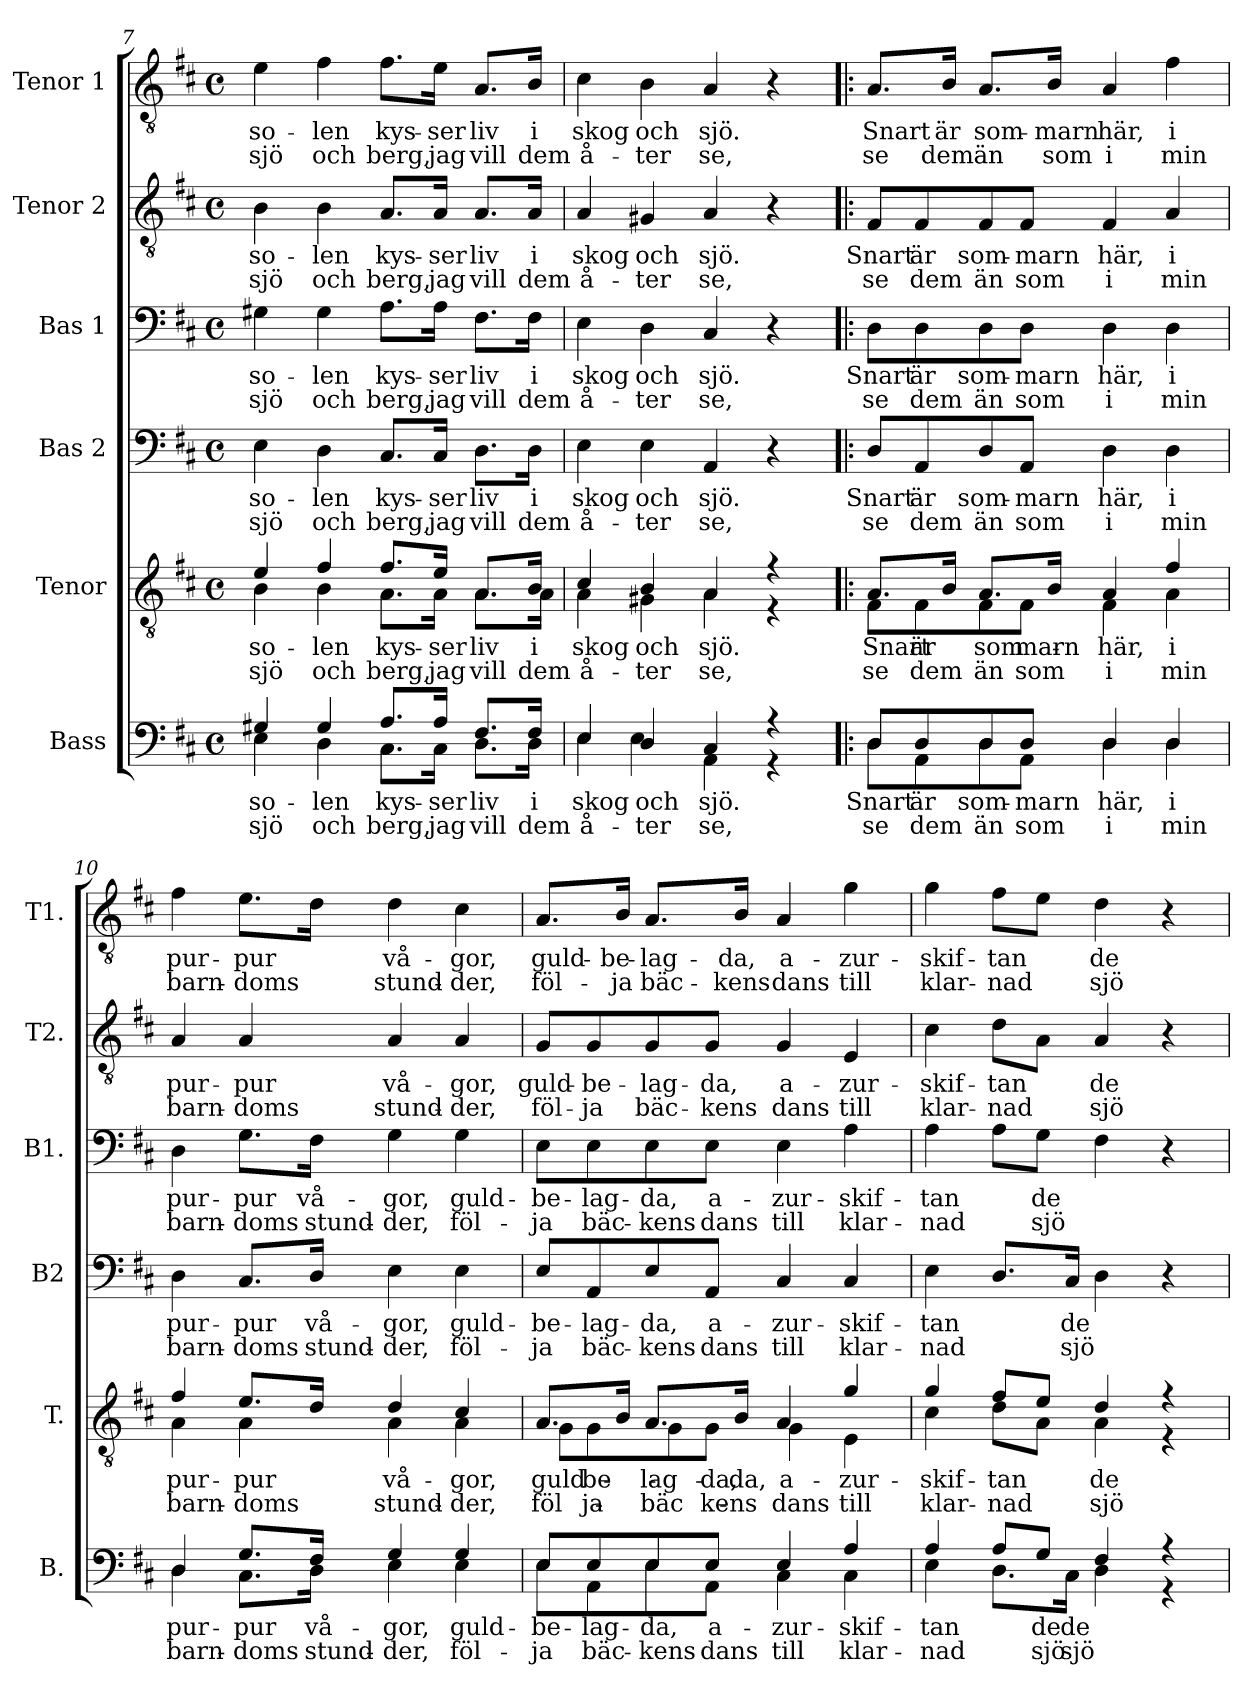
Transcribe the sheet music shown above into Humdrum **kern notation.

**kern	**text	**text	**kern	**text	**text	**kern	**text	**text	**kern	**text	**text	**kern	**text	**text	**kern	**text	**text
*part6	*part6	*part6	*part5	*part5	*part5	*part4	*part4	*part4	*part3	*part3	*part3	*part2	*part2	*part2	*part1	*part1	*part1
*staff6	*staff6	*staff6	*staff5	*staff5	*staff5	*staff4	*staff4	*staff4	*staff3	*staff3	*staff3	*staff2	*staff2	*staff2	*staff1	*staff1	*staff1
*I"Bass	*	*	*I"Tenor	*	*	*I"Bas 2	*	*	*I"Bas 1	*	*	*I"Tenor 2	*	*	*I"Tenor 1	*	*
*I'B.	*	*	*I'T.	*	*	*I'B2	*	*	*I'B1.	*	*	*I'T2.	*	*	*I'T1.	*	*
*clefF4	*	*	*clefGv2	*	*	*clefF4	*	*	*clefF4	*	*	*clefGv2	*	*	*clefGv2	*	*
*k[f#c#]	*	*	*k[f#c#]	*	*	*k[f#c#]	*	*	*k[f#c#]	*	*	*k[f#c#]	*	*	*k[f#c#]	*	*
*M4/4	*	*	*M4/4	*	*	*M4/4	*	*	*M4/4	*	*	*M4/4	*	*	*M4/4	*	*
*met(c)	*	*	*met(c)	*	*	*met(c)	*	*	*met(c)	*	*	*met(c)	*	*	*met(c)	*	*
=7	=7	=7	=7	=7	=7	=7	=7	=7	=7	=7	=7	=7	=7	=7	=7	=7	=7
!	!LO:LY:b	!LO:LY:b	!	!	!	!	!	!	!	!	!	!	!	!	!	!	!
*^	*	*	*	*	*	*	*	*	*	*	*	*	*	*	*	*	*
!	!	!LO:LY:b	!LO:LY:b	!	!LO:LY:b	!LO:LY:b	!	!	!	!	!	!	!	!	!	!	!	!
*	*	*	*	*^	*	*	*	*	*	*	*	*	*	*	*	*	*	*
!	!	!	!	!	!	!LO:LY:b	!LO:LY:b	!	!LO:LY:b	!LO:LY:b	!	!LO:LY:b	!LO:LY:b	!	!LO:LY:b	!LO:LY:b	!	!LO:LY:b	!LO:LY:b
4G#X/	4E\	so-	sjö	4e/	4B\	so-	sjö	4E\	so-	sjö	4G#X\	so-	sjö	4B\	so-	sjö	4e\	so-	sjö
!	!	!LO:LY:b	!LO:LY:b	!	!	!	!	!	!	!	!	!	!	!	!	!	!	!	!
!	!	!LO:LY:b	!LO:LY:b	!	!	!LO:LY:b	!LO:LY:b	!	!	!	!	!	!	!	!	!	!	!	!
!	!	!	!	!	!	!LO:LY:b	!LO:LY:b	!	!LO:LY:b	!LO:LY:b	!	!LO:LY:b	!LO:LY:b	!	!LO:LY:b	!LO:LY:b	!	!LO:LY:b	!LO:LY:b
4G#/	4D\	-len	och	4f#/	4B\	-len	och	4D\	-len	och	4G#\	-len	och	4B\	-len	och	4f#\	-len	och
!	!	!LO:LY:b	!LO:LY:b	!	!	!	!	!	!	!	!	!	!	!	!	!	!	!	!
!	!	!LO:LY:b	!LO:LY:b	!	!	!LO:LY:b	!LO:LY:b	!	!	!	!	!	!	!	!	!	!	!	!
!	!	!	!	!	!	!LO:LY:b	!LO:LY:b	!	!LO:LY:b	!LO:LY:b	!	!LO:LY:b	!LO:LY:b	!	!LO:LY:b	!LO:LY:b	!	!LO:LY:b	!LO:LY:b
8.A/L	8.C#\L	kys-	berg,	8.f#/L	8.A\L	kys-	berg,	8.C#/L	kys-	berg,	8.A\L	kys-	berg,	8.A/L	kys-	berg,	8.f#\L	kys-	berg,
!	!	!LO:LY:b	!LO:LY:b	!	!	!	!	!	!	!	!	!	!	!	!	!	!	!	!
!	!	!LO:LY:b	!LO:LY:b	!	!	!LO:LY:b	!LO:LY:b	!	!	!	!	!	!	!	!	!	!	!	!
!	!	!	!	!	!	!LO:LY:b	!LO:LY:b	!	!LO:LY:b	!LO:LY:b	!	!LO:LY:b	!LO:LY:b	!	!LO:LY:b	!LO:LY:b	!	!LO:LY:b	!LO:LY:b
16A/Jk	16C#\Jk	-ser	jag	16e/Jk	16A\Jk	-ser	jag	16C#/Jk	-ser	jag	16A\Jk	-ser	jag	16A/Jk	-ser	jag	16e\Jk	-ser	jag
!	!	!LO:LY:b	!LO:LY:b	!	!	!	!	!	!	!	!	!	!	!	!	!	!	!	!
!	!	!LO:LY:b	!LO:LY:b	!	!	!LO:LY:b	!LO:LY:b	!	!	!	!	!	!	!	!	!	!	!	!
!	!	!	!	!	!	!LO:LY:b	!LO:LY:b	!	!LO:LY:b	!LO:LY:b	!	!LO:LY:b	!LO:LY:b	!	!LO:LY:b	!LO:LY:b	!	!LO:LY:b	!LO:LY:b
8.F#/L	8.D\L	liv	vill	8.A/L	8.A\L	liv	vill	8.D\L	liv	vill	8.F#\L	liv	vill	8.A/L	liv	vill	8.A/L	liv	vill
!	!	!LO:LY:b	!LO:LY:b	!	!	!	!	!	!	!	!	!	!	!	!	!	!	!	!
!	!	!LO:LY:b	!LO:LY:b	!	!	!LO:LY:b	!LO:LY:b	!	!	!	!	!	!	!	!	!	!	!	!
!	!	!	!	!	!	!LO:LY:b	!LO:LY:b	!	!LO:LY:b	!LO:LY:b	!	!LO:LY:b	!LO:LY:b	!	!LO:LY:b	!LO:LY:b	!	!LO:LY:b	!LO:LY:b
16F#/Jk	16D\Jk	i	dem	16B/Jk	16A\Jk	i	dem	16D\Jk	i	dem	16F#\Jk	i	dem	16A/Jk	i	dem	16B/Jk	i	dem
=8	=8	=8	=8	=8	=8	=8	=8	=8	=8	=8	=8	=8	=8	=8	=8	=8	=8	=8	=8
!	!	!LO:LY:b	!LO:LY:b	!	!	!	!	!	!	!	!	!	!	!	!	!	!	!	!
!	!	!LO:LY:b	!LO:LY:b	!	!	!LO:LY:b	!LO:LY:b	!	!	!	!	!	!	!	!	!	!	!	!
!	!	!	!	!	!	!LO:LY:b	!LO:LY:b	!	!LO:LY:b	!LO:LY:b	!	!LO:LY:b	!LO:LY:b	!	!LO:LY:b	!LO:LY:b	!	!LO:LY:b	!LO:LY:b
4E/	4E\	skog	å-	4c#/	4A\	skog	å-	4E\	skog	å-	4E\	skog	å-	4A/	skog	å-	4c#\	skog	å-
!	!	!LO:LY:b	!LO:LY:b	!	!	!	!	!	!	!	!	!	!	!	!	!	!	!	!
!	!	!LO:LY:b	!LO:LY:b	!	!	!LO:LY:b	!LO:LY:b	!	!	!	!	!	!	!	!	!	!	!	!
!	!	!	!	!	!	!LO:LY:b	!LO:LY:b	!	!LO:LY:b	!LO:LY:b	!	!LO:LY:b	!LO:LY:b	!	!LO:LY:b	!LO:LY:b	!	!LO:LY:b	!LO:LY:b
4D/	4E\	och	-ter	4B/	4G#X\	och	-ter	4E\	och	-ter	4D\	och	-ter	4G#X/	och	-ter	4B\	och	-ter
!	!	!LO:LY:b	!LO:LY:b	!	!	!	!	!	!	!	!	!	!	!	!	!	!	!	!
!	!	!LO:LY:b	!LO:LY:b	!	!	!LO:LY:b	!LO:LY:b	!	!	!	!	!	!	!	!	!	!	!	!
!	!	!	!	!	!	!LO:LY:b	!LO:LY:b	!	!LO:LY:b	!LO:LY:b	!	!LO:LY:b	!LO:LY:b	!	!LO:LY:b	!LO:LY:b	!	!LO:LY:b	!LO:LY:b
4C#/	4AA\	sjö.	se,	4A/	4A\	sjö.	se,	4AA/	sjö.	se,	4C#/	sjö.	se,	4A/	sjö.	se,	4A/	sjö.	se,
4r	4r	.	.	4r	4r	.	.	4r	.	.	4r	.	.	4r	.	.	4r	.	.
!!LO:PB:g=z
=9!|:	=9!|:	=9!|:	=9!|:	=9!|:	=9!|:	=9!|:	=9!|:	=9!|:	=9!|:	=9!|:	=9!|:	=9!|:	=9!|:	=9!|:	=9!|:	=9!|:	=9!|:	=9!|:	=9!|:
!	!	!LO:LY:b	!LO:LY:b	!	!	!	!	!	!	!	!	!	!	!	!	!	!	!	!
!	!	!LO:LY:b	!LO:LY:b	!	!	!LO:LY:b	!LO:LY:b	!	!	!	!	!	!	!	!	!	!	!	!
!	!	!	!	!	!	!LO:LY:b	!LO:LY:b	!	!LO:LY:b	!LO:LY:b	!	!LO:LY:b	!LO:LY:b	!	!LO:LY:b	!LO:LY:b	!	!LO:LY:b	!LO:LY:b
8D/L	8D\L	Snart	se	8.A/L	8F#\L	Snart	se	8D/L	Snart	se	8D\L	Snart	se	8F#/L	Snart	se	8.A/L	Snart	se
!	!	!LO:LY:b	!LO:LY:b	!	!	!	!	!	!	!	!	!	!	!	!	!	!	!	!
!	!	!LO:LY:b	!LO:LY:b	!	!	!LO:LY:b	!LO:LY:b	!	!LO:LY:b	!LO:LY:b	!	!LO:LY:b	!LO:LY:b	!	!LO:LY:b	!LO:LY:b	!	!	!
8D/	8AA\	är	dem	.	8F#\	är	dem	8AA/	är	dem	8D\	är	dem	8F#/	är	dem	.	.	.
!	!	!	!	!	!	!	!	!	!	!	!	!	!	!	!	!	!	!LO:LY:b	!LO:LY:b
.	.	.	.	16B/Jk	.	.	.	.	.	.	.	.	.	.	.	.	16B/Jk	är	dem
!	!	!LO:LY:b	!LO:LY:b	!	!	!	!	!	!	!	!	!	!	!	!	!	!	!	!
!	!	!LO:LY:b	!LO:LY:b	!	!	!LO:LY:b	!LO:LY:b	!	!	!	!	!	!	!	!	!	!	!	!
!	!	!	!	!	!	!LO:LY:b	!LO:LY:b	!	!LO:LY:b	!LO:LY:b	!	!LO:LY:b	!LO:LY:b	!	!LO:LY:b	!LO:LY:b	!	!LO:LY:b	!LO:LY:b
8D/	8D\	som-	än	8.A/L	8F#\	som-	än	8D/	som-	än	8D\	som-	än	8F#/	som-	än	8.A/L	som-	än
!	!	!LO:LY:b	!LO:LY:b	!	!	!	!	!	!	!	!	!	!	!	!	!	!	!	!
!	!	!LO:LY:b	!LO:LY:b	!	!	!LO:LY:b	!LO:LY:b	!	!LO:LY:b	!LO:LY:b	!	!LO:LY:b	!LO:LY:b	!	!LO:LY:b	!LO:LY:b	!	!	!
8D/J	8AA\J	-marn	som	.	8F#\J	-marn	som	8AA/J	-marn	som	8D\J	-marn	som	8F#/J	-marn	som	.	.	.
!	!	!	!	!	!	!	!	!	!	!	!	!	!	!	!	!	!	!LO:LY:b	!LO:LY:b
.	.	.	.	16B/Jk	.	.	.	.	.	.	.	.	.	.	.	.	16B/Jk	-marn	som
!	!	!LO:LY:b	!LO:LY:b	!	!	!	!	!	!	!	!	!	!	!	!	!	!	!	!
!	!	!LO:LY:b	!LO:LY:b	!	!	!LO:LY:b	!LO:LY:b	!	!	!	!	!	!	!	!	!	!	!	!
!	!	!	!	!	!	!LO:LY:b	!LO:LY:b	!	!LO:LY:b	!LO:LY:b	!	!LO:LY:b	!LO:LY:b	!	!LO:LY:b	!LO:LY:b	!	!LO:LY:b	!LO:LY:b
4D/	4D\	här,	i	4A/	4F#\	här,	i	4D\	här,	i	4D\	här,	i	4F#/	här,	i	4A/	här,	i
!	!	!LO:LY:b	!LO:LY:b	!	!	!	!	!	!	!	!	!	!	!	!	!	!	!	!
!	!	!LO:LY:b	!LO:LY:b	!	!	!LO:LY:b	!LO:LY:b	!	!	!	!	!	!	!	!	!	!	!	!
!	!	!	!	!	!	!LO:LY:b	!LO:LY:b	!	!LO:LY:b	!LO:LY:b	!	!LO:LY:b	!LO:LY:b	!	!LO:LY:b	!LO:LY:b	!	!LO:LY:b	!LO:LY:b
4D/	4D\	i	min	4f#/	4A\	i	min	4D\	i	min	4D\	i	min	4A/	i	min	4f#\	i	min
=10	=10	=10	=10	=10	=10	=10	=10	=10	=10	=10	=10	=10	=10	=10	=10	=10	=10	=10	=10
!	!	!LO:LY:b	!LO:LY:b	!	!	!	!	!	!	!	!	!	!	!	!	!	!	!	!
!	!	!LO:LY:b	!LO:LY:b	!	!	!LO:LY:b	!LO:LY:b	!	!	!	!	!	!	!	!	!	!	!	!
!	!	!	!	!	!	!LO:LY:b	!LO:LY:b	!	!LO:LY:b	!LO:LY:b	!	!LO:LY:b	!LO:LY:b	!	!LO:LY:b	!LO:LY:b	!	!LO:LY:b	!LO:LY:b
4D/	4D\	pur-	barn-	4f#/	4A\	pur-	barn-	4D\	pur-	barn-	4D\	pur-	barn-	4A/	pur-	barn-	4f#\	pur-	barn-
!	!	!LO:LY:b	!LO:LY:b	!	!	!	!	!	!	!	!	!	!	!	!	!	!	!	!
!	!	!LO:LY:b	!LO:LY:b	!	!	!LO:LY:b	!LO:LY:b	!	!LO:LY:b	!LO:LY:b	!	!LO:LY:b	!LO:LY:b	!	!LO:LY:b	!LO:LY:b	!	!LO:LY:b	!LO:LY:b
8.G/L	8.C#\L	-pur	-doms	8.e/L	4A\	-pur	-doms	8.C#/L	-pur	-doms	8.G\L	-pur	-doms	4A/	-pur	-doms	8.e\L	-pur	-doms
!	!	!LO:LY:b	!LO:LY:b	!	!	!	!	!	!	!	!	!	!	!	!	!	!	!	!
!	!	!LO:LY:b	!LO:LY:b	!	!	!	!	!	!LO:LY:b	!LO:LY:b	!	!LO:LY:b	!LO:LY:b	!	!	!	!	!	!
16F#/Jk	16D\Jk	vå-	stund-	16d/Jk	.	.	.	16D/Jk	vå-	stund-	16F#\Jk	vå-	stund-	.	.	.	16d\Jk	.	.
!	!	!LO:LY:b	!LO:LY:b	!	!	!	!	!	!	!	!	!	!	!	!	!	!	!	!
!	!	!LO:LY:b	!LO:LY:b	!	!	!LO:LY:b	!LO:LY:b	!	!	!	!	!	!	!	!	!	!	!	!
!	!	!	!	!	!	!LO:LY:b	!LO:LY:b	!	!LO:LY:b	!LO:LY:b	!	!LO:LY:b	!LO:LY:b	!	!LO:LY:b	!LO:LY:b	!	!LO:LY:b	!LO:LY:b
4G/	4E\	-gor,	-der,	4d/	4A\	vå-	stund-	4E\	-gor,	-der,	4G\	-gor,	-der,	4A/	vå-	stund-	4d\	vå-	stund-
!	!	!LO:LY:b	!LO:LY:b	!	!	!	!	!	!	!	!	!	!	!	!	!	!	!	!
!	!	!LO:LY:b	!LO:LY:b	!	!	!LO:LY:b	!LO:LY:b	!	!	!	!	!	!	!	!	!	!	!	!
!	!	!	!	!	!	!LO:LY:b	!LO:LY:b	!	!LO:LY:b	!LO:LY:b	!	!LO:LY:b	!LO:LY:b	!	!LO:LY:b	!LO:LY:b	!	!LO:LY:b	!LO:LY:b
4G/	4E\	guld-	föl-	4c#/	4A\	-gor,	-der,	4E\	guld-	föl-	4G\	guld-	föl-	4A/	-gor,	-der,	4c#\	-gor,	-der,
=11	=11	=11	=11	=11	=11	=11	=11	=11	=11	=11	=11	=11	=11	=11	=11	=11	=11	=11	=11
!	!	!LO:LY:b	!LO:LY:b	!	!	!	!	!	!	!	!	!	!	!	!	!	!	!	!
!	!	!LO:LY:b	!LO:LY:b	!	!	!LO:LY:b	!LO:LY:b	!	!	!	!	!	!	!	!	!	!	!	!
!	!	!	!	!	!	!LO:LY:b	!LO:LY:b	!	!LO:LY:b	!LO:LY:b	!	!LO:LY:b	!LO:LY:b	!	!LO:LY:b	!LO:LY:b	!	!LO:LY:b	!LO:LY:b
8E/L	8E\L	-be-	-ja	8.A/L	8G\L	guld-	föl-	8E/L	-be-	-ja	8E\L	-be-	-ja	8G/L	guld-	föl-	8.A/L	guld-	föl-
!	!	!LO:LY:b	!LO:LY:b	!	!	!	!	!	!	!	!	!	!	!	!	!	!	!	!
!	!	!LO:LY:b	!LO:LY:b	!	!	!LO:LY:b	!LO:LY:b	!	!LO:LY:b	!LO:LY:b	!	!LO:LY:b	!LO:LY:b	!	!LO:LY:b	!LO:LY:b	!	!	!
8E/	8AA\	-lag-	bäc-	.	8G\	-be-	-ja	8AA/	-lag-	bäc-	8E\	-lag-	bäc-	8G/	-be-	-ja	.	.	.
!	!	!	!	!	!	!	!	!	!	!	!	!	!	!	!	!	!	!LO:LY:b	!LO:LY:b
.	.	.	.	16B/Jk	.	.	.	.	.	.	.	.	.	.	.	.	16B/Jk	-be-	-ja
!	!	!LO:LY:b	!LO:LY:b	!	!	!	!	!	!	!	!	!	!	!	!	!	!	!	!
!	!	!LO:LY:b	!LO:LY:b	!	!	!LO:LY:b	!LO:LY:b	!	!	!	!	!	!	!	!	!	!	!	!
!	!	!	!	!	!	!LO:LY:b	!LO:LY:b	!	!LO:LY:b	!LO:LY:b	!	!LO:LY:b	!LO:LY:b	!	!LO:LY:b	!LO:LY:b	!	!LO:LY:b	!LO:LY:b
8E/	8E\	-da,	-kens	8.A/L	8G\	-lag-	bäc-	8E/	-da,	-kens	8E\	-da,	-kens	8G/	-lag-	bäc-	8.A/L	-lag-	bäc-
!	!	!LO:LY:b	!LO:LY:b	!	!	!	!	!	!	!	!	!	!	!	!	!	!	!	!
!	!	!LO:LY:b	!LO:LY:b	!	!	!LO:LY:b	!LO:LY:b	!	!LO:LY:b	!LO:LY:b	!	!LO:LY:b	!LO:LY:b	!	!LO:LY:b	!LO:LY:b	!	!	!
8E/J	8AA\J	a-	dans	.	8G\J	-da,	-kens	8AA/J	a-	dans	8E\J	a-	dans	8G/J	-da,	-kens	.	.	.
!	!	!	!	!	!	!LO:LY:b	!	!	!	!	!	!	!	!	!	!	!	!LO:LY:b	!LO:LY:b
.	.	.	.	16B/Jk	.	-da,	.	.	.	.	.	.	.	.	.	.	16B/Jk	-da,	-kens
!	!	!LO:LY:b	!LO:LY:b	!	!	!	!	!	!	!	!	!	!	!	!	!	!	!	!
!	!	!LO:LY:b	!LO:LY:b	!	!	!LO:LY:b	!LO:LY:b	!	!	!	!	!	!	!	!	!	!	!	!
!	!	!	!	!	!	!LO:LY:b	!LO:LY:b	!	!LO:LY:b	!LO:LY:b	!	!LO:LY:b	!LO:LY:b	!	!LO:LY:b	!LO:LY:b	!	!LO:LY:b	!LO:LY:b
4E/	4C#\	-zur-	till	4A/	4G\	a-	dans	4C#/	-zur-	till	4E\	-zur-	till	4G/	a-	dans	4A/	a-	dans
!	!	!LO:LY:b	!LO:LY:b	!	!	!	!	!	!	!	!	!	!	!	!	!	!	!	!
!	!	!LO:LY:b	!LO:LY:b	!	!	!LO:LY:b	!LO:LY:b	!	!	!	!	!	!	!	!	!	!	!	!
!	!	!	!	!	!	!LO:LY:b	!LO:LY:b	!	!LO:LY:b	!LO:LY:b	!	!LO:LY:b	!LO:LY:b	!	!LO:LY:b	!LO:LY:b	!	!LO:LY:b	!LO:LY:b
4A/	4C#\	-skif-	klar-	4g/	4E\	-zur-	till	4C#/	-skif-	klar-	4A\	-skif-	klar-	4E/	-zur-	till	4g\	-zur-	till
!!LO:PB:g=z
=12	=12	=12	=12	=12	=12	=12	=12	=12	=12	=12	=12	=12	=12	=12	=12	=12	=12	=12	=12
!	!	!LO:LY:b	!LO:LY:b	!	!	!	!	!	!	!	!	!	!	!	!	!	!	!	!
!	!	!LO:LY:b	!LO:LY:b	!	!	!LO:LY:b	!LO:LY:b	!	!	!	!	!	!	!	!	!	!	!	!
!	!	!	!	!	!	!LO:LY:b	!LO:LY:b	!	!LO:LY:b	!LO:LY:b	!	!LO:LY:b	!LO:LY:b	!	!LO:LY:b	!LO:LY:b	!	!LO:LY:b	!LO:LY:b
4A/	4E\	-tan	-nad	4g/	4c#\	-skif-	klar-	4E\	-tan	-nad	4A\	-tan	-nad	4c#\	-skif-	klar-	4g\	-skif-	klar-
!	!	!	!	!	!	!LO:LY:b	!LO:LY:b	!	!	!	!	!	!	!	!	!	!	!	!
!	!	!	!	!	!	!LO:LY:b	!LO:LY:b	!	!	!	!	!	!	!	!LO:LY:b	!LO:LY:b	!	!LO:LY:b	!LO:LY:b
8A/L	8.D\L	.	.	8f#/L	8d\L	-tan	-nad	8.D/L	.	.	8A\L	.	.	8d\L	-tan	-nad	8f#\L	-tan	-nad
!	!	!LO:LY:b	!LO:LY:b	!	!	!	!	!	!	!	!	!LO:LY:b	!LO:LY:b	!	!	!	!	!	!
8G/J	.	-de	sjö	8e/J	8A\J	.	.	.	.	.	8G\J	-de	sjö	8A\J	.	.	8e\J	.	.
!	!	!LO:LY:b	!LO:LY:b	!	!	!	!	!	!LO:LY:b	!LO:LY:b	!	!	!	!	!	!	!	!	!
.	16C#\Jk	-de	sjö	.	.	.	.	16C#/Jk	-de	sjö	.	.	.	.	.	.	.	.	.
!	!	!	!	!	!	!LO:LY:b	!LO:LY:b	!	!	!	!	!	!	!	!	!	!	!	!
!	!	!	!	!	!	!LO:LY:b	!LO:LY:b	!	!	!	!	!	!	!	!LO:LY:b	!LO:LY:b	!	!LO:LY:b	!LO:LY:b
4F#/	4D\	.	.	4d/	4A\	-de	sjö	4D\	.	.	4F#\	.	.	4A/	-de	sjö	4d\	-de	sjö
4r	4r	.	.	4r	4r	.	.	4r	.	.	4r	.	.	4r	.	.	4r	.	.
*v	*v	*	*	*	*	*	*	*	*	*	*	*	*	*	*	*	*	*	*
*	*	*	*v	*v	*	*	*	*	*	*	*	*	*	*	*	*	*	*
=	=	=	=	=	=	=	=	=	=	=	=	=	=	=	=	=	=
*-	*-	*-	*-	*-	*-	*-	*-	*-	*-	*-	*-	*-	*-	*-	*-	*-	*-
